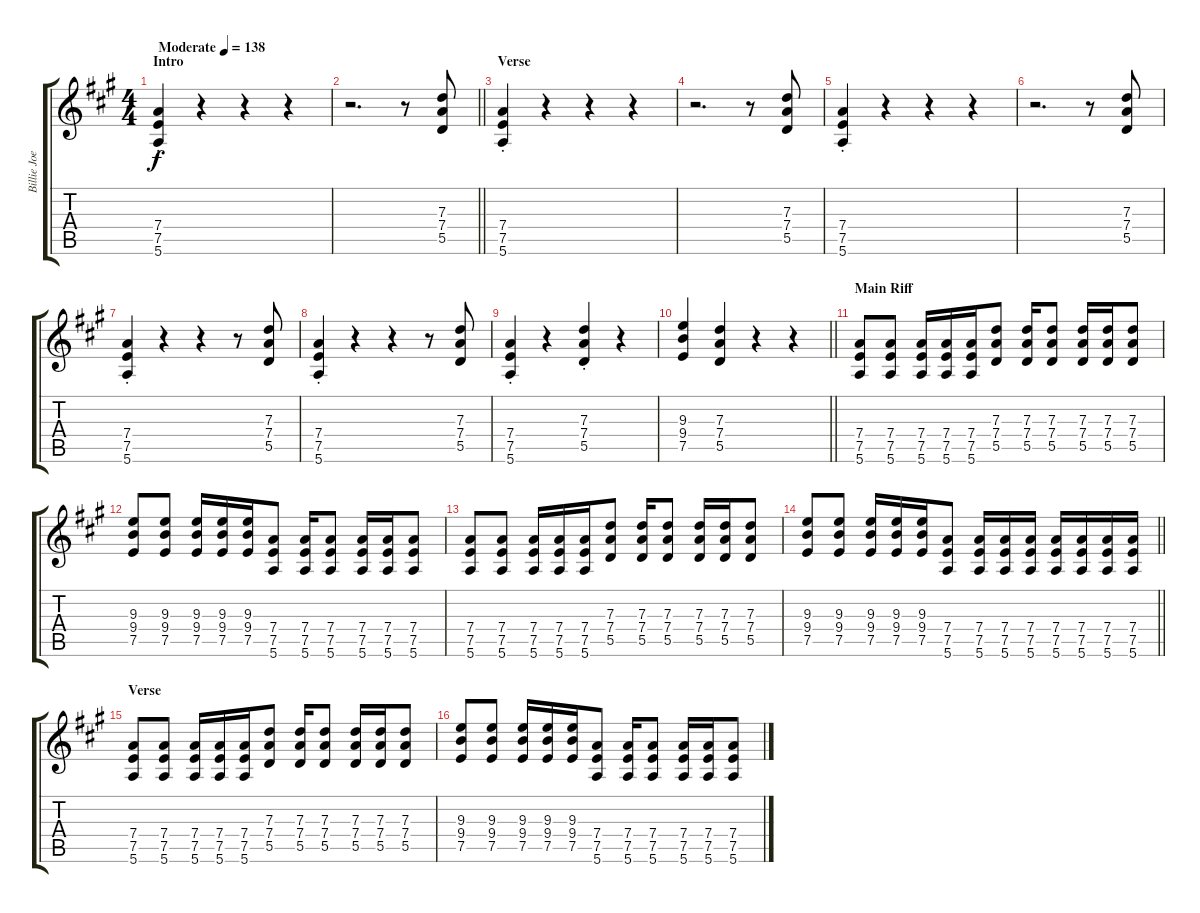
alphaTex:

\track ("Billie Joe Rhythm" "Billie Joe") {instrument overdrivenguitar}
\staff {score tabs}
\tuning (E4 B3 G3 D3 A2 E2) {hide}
\ts (4 4)
\section ("" "Intro")
\tempo (138 "Moderate")
\clef g2
\ks a
(7.4{st} 7.5{st} 5.6{st}).4{dy f instrument overdrivenguitar} r.4 r.4 r.4 |
\barLineRight lightlight
r.2{d} r.8 (7.3 7.4 5.5).8 |
\section ("" "Verse")
(7.4{st} 7.5{st} 5.6{st}).4 r.4 r.4 r.4 |
r.2{d} r.8 (7.3 7.4 5.5).8 |
(7.4{st} 7.5{st} 5.6{st}).4 r.4 r.4 r.4 |
r.2{d} r.8 (7.3 7.4 5.5).8 |
(7.4{st} 7.5{st} 5.6{st}).4 r.4 r.4 r.8 (7.3 7.4 5.5).8 |
(7.4{st} 7.5{st} 5.6{st}).4 r.4 r.4 r.8 (7.3 7.4 5.5).8 |
(7.4{st} 7.5{st} 5.6{st}).4 r.4 (7.3{st} 7.4{st} 5.5{st}).4 r.4 |
\barLineRight lightlight
(9.3 9.4 7.5).4 (7.3 7.4 5.5).4 r.4 r.4 |
\section ("" "Main Riff")
(7.4 7.5 5.6).8 (7.4 7.5 5.6).8 (7.4 7.5 5.6).16 (7.4 7.5 5.6).16 (7.4 7.5 5.6).16 (7.3 7.4 5.5).8 (7.3 7.4 5.5).16 (7.3 7.4 5.5).8 (7.3 7.4 5.5).16 (7.3 7.4 5.5).16 (7.3 7.4 5.5).8 |
(9.3 9.4 7.5).8 (9.3 9.4 7.5).8 (9.3 9.4 7.5).16 (9.3 9.4 7.5).16 (9.3 9.4 7.5).16 (7.4 7.5 5.6).8 (7.4 7.5 5.6).16 (7.4 7.5 5.6).8 (7.4 7.5 5.6).16 (7.4 7.5 5.6).16 (7.4 7.5 5.6).8 |
(7.4 7.5 5.6).8 (7.4 7.5 5.6).8 (7.4 7.5 5.6).16 (7.4 7.5 5.6).16 (7.4 7.5 5.6).16 (7.3 7.4 5.5).8 (7.3 7.4 5.5).16 (7.3 7.4 5.5).8 (7.3 7.4 5.5).16 (7.3 7.4 5.5).16 (7.3 7.4 5.5).8 |
\barLineRight lightlight
(9.3 9.4 7.5).8 (9.3 9.4 7.5).8 (9.3 9.4 7.5).16 (9.3 9.4 7.5).16 (9.3 9.4 7.5).16 (7.4 7.5 5.6).8 (7.4 7.5 5.6).16 (7.4 7.5 5.6).16 (7.4 7.5 5.6).16 (7.4 7.5 5.6).16 (7.4 7.5 5.6).16 (7.4 7.5 5.6).16 (7.4 7.5 5.6).16 |
\section ("" "Verse")
(7.4 7.5 5.6).8 (7.4 7.5 5.6).8 (7.4 7.5 5.6).16 (7.4 7.5 5.6).16 (7.4 7.5 5.6).16 (7.3 7.4 5.5).8 (7.3 7.4 5.5).16 (7.3 7.4 5.5).8 (7.3 7.4 5.5).16 (7.3 7.4 5.5).16 (7.3 7.4 5.5).8 |
(9.3 9.4 7.5).8 (9.3 9.4 7.5).8 (9.3 9.4 7.5).16 (9.3 9.4 7.5).16 (9.3 9.4 7.5).16 (7.4 7.5 5.6).8 (7.4 7.5 5.6).16 (7.4 7.5 5.6).8 (7.4 7.5 5.6).16 (7.4 7.5 5.6).16 (7.4 7.5 5.6).8
